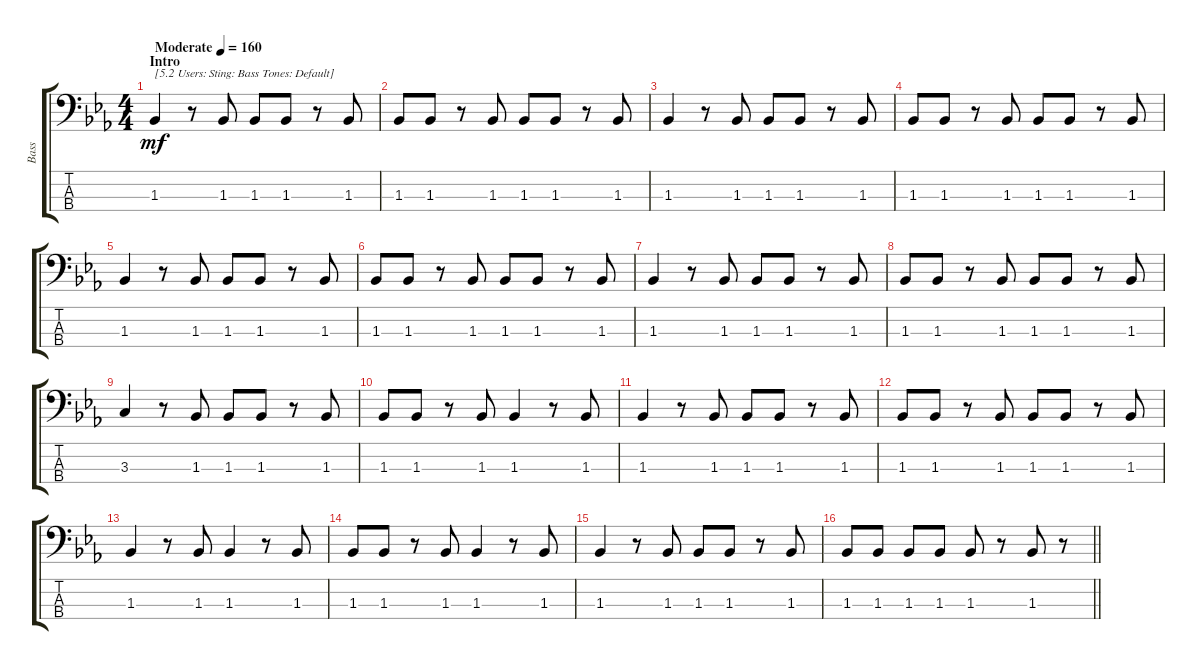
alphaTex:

\track ("Bass" "Bass") {instrument electricbassfinger}
\staff {score tabs}
\tuning (G2 D2 A1 E1) {hide}
\ts (4 4)
\section ("" "Intro")
\tempo (160 "Moderate")
\clef f4
\ks eb
1.3.4{txt "[5.2 Users: Sting: Bass Tones: Default]" dy mf instrument electricbassfinger} r.8 1.3.8 1.3.8 1.3.8 r.8 1.3.8 |
1.3.8 1.3.8 r.8 1.3.8 1.3.8 1.3.8 r.8 1.3.8 |
1.3.4 r.8 1.3.8 1.3.8 1.3.8 r.8 1.3.8 |
1.3.8 1.3.8 r.8 1.3.8 1.3.8 1.3.8 r.8 1.3.8 |
1.3.4 r.8 1.3.8 1.3.8 1.3.8 r.8 1.3.8 |
1.3.8 1.3.8 r.8 1.3.8 1.3.8 1.3.8 r.8 1.3.8 |
1.3.4 r.8 1.3.8 1.3.8 1.3.8 r.8 1.3.8 |
1.3.8 1.3.8 r.8 1.3.8 1.3.8 1.3.8 r.8 1.3.8 |
3.3.4 r.8 1.3.8 1.3.8 1.3.8 r.8 1.3.8 |
1.3.8 1.3.8 r.8 1.3.8 1.3.4 r.8 1.3.8 |
1.3.4 r.8 1.3.8 1.3.8 1.3.8 r.8 1.3.8 |
1.3.8 1.3.8 r.8 1.3.8 1.3.8 1.3.8 r.8 1.3.8 |
1.3.4 r.8 1.3.8 1.3.4 r.8 1.3.8 |
1.3.8 1.3.8 r.8 1.3.8 1.3.4 r.8 1.3.8 |
1.3.4 r.8 1.3.8 1.3.8 1.3.8 r.8 1.3.8 |
\barLineRight lightlight
1.3.8 1.3.8 1.3.8 1.3.8 1.3.8 r.8 1.3.8 r.8
